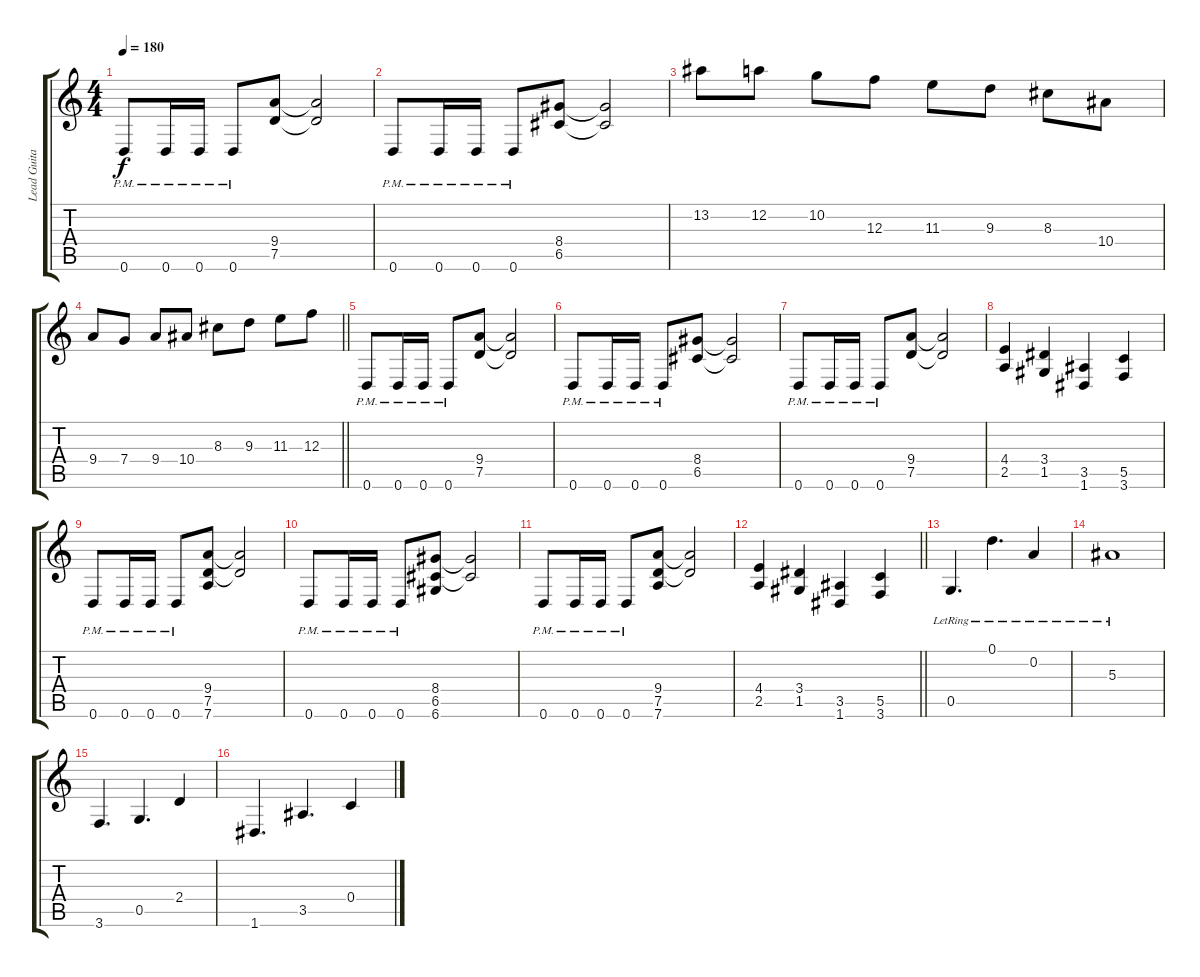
\track ("Lead Guitar" "Lead Guita") {instrument overdrivenguitar}
\staff {score tabs}
\tuning (D4 A3 F3 C3 G2 D2) {hide}
\ts (4 4)
\tempo 180
\clef g2
\ks c
0.6{pm}.8{dy f} 0.6{pm}.16 0.6{pm}.16 0.6{pm}.8 (9.4 7.5).8 (9.4{t} 7.5{t}).2 |
0.6{pm}.8 0.6{pm}.16 0.6{pm}.16 0.6{pm}.8 (8.4 6.5).8 (8.4{t} 6.5{t}).2 |
13.2.8 12.2.8 10.2.8 12.3.8 11.3.8 9.3.8 8.3.8 10.4.8 |
\barLineRight lightlight
9.4.8 7.4.8 9.4.8 10.4.8 8.3.8 9.3.8 11.3.8 12.3.8 |
0.6{pm}.8 0.6{pm}.16 0.6{pm}.16 0.6{pm}.8 (9.4 7.5).8 (9.4{t} 7.5{t}).2 |
0.6{pm}.8 0.6{pm}.16 0.6{pm}.16 0.6{pm}.8 (8.4 6.5).8 (8.4{t} 6.5{t}).2 |
0.6{pm}.8 0.6{pm}.16 0.6{pm}.16 0.6{pm}.8 (9.4 7.5).8 (9.4{t} 7.5{t}).2 |
(4.4 2.5).4 (3.4 1.5).4 (3.5 1.6).4 (5.5 3.6).4 |
0.6{pm}.8 0.6{pm}.16 0.6{pm}.16 0.6{pm}.8 (9.4 7.5 7.6).8 (9.4{t} 7.5{t}).2 |
0.6{pm}.8 0.6{pm}.16 0.6{pm}.16 0.6{pm}.8 (8.4 6.5 6.6).8 (8.4{t} 6.5{t}).2 |
0.6{pm}.8 0.6{pm}.16 0.6{pm}.16 0.6{pm}.8 (9.4 7.5 7.6).8 (9.4{t} 7.5{t}).2 |
\barLineRight lightlight
(4.4 2.5).4 (3.4 1.5).4 (3.5 1.6).4 (5.5 3.6).4 |
0.5{lr}.4{d volume 14 instrument electricguitarjazz} 0.1{lr}.4{d} 0.2{lr}.4 |
5.3{lr}.1 |
3.6.4{d} 0.5.4{d} 2.4.4 |
1.6.4{d} 3.5.4{d} 0.4.4
